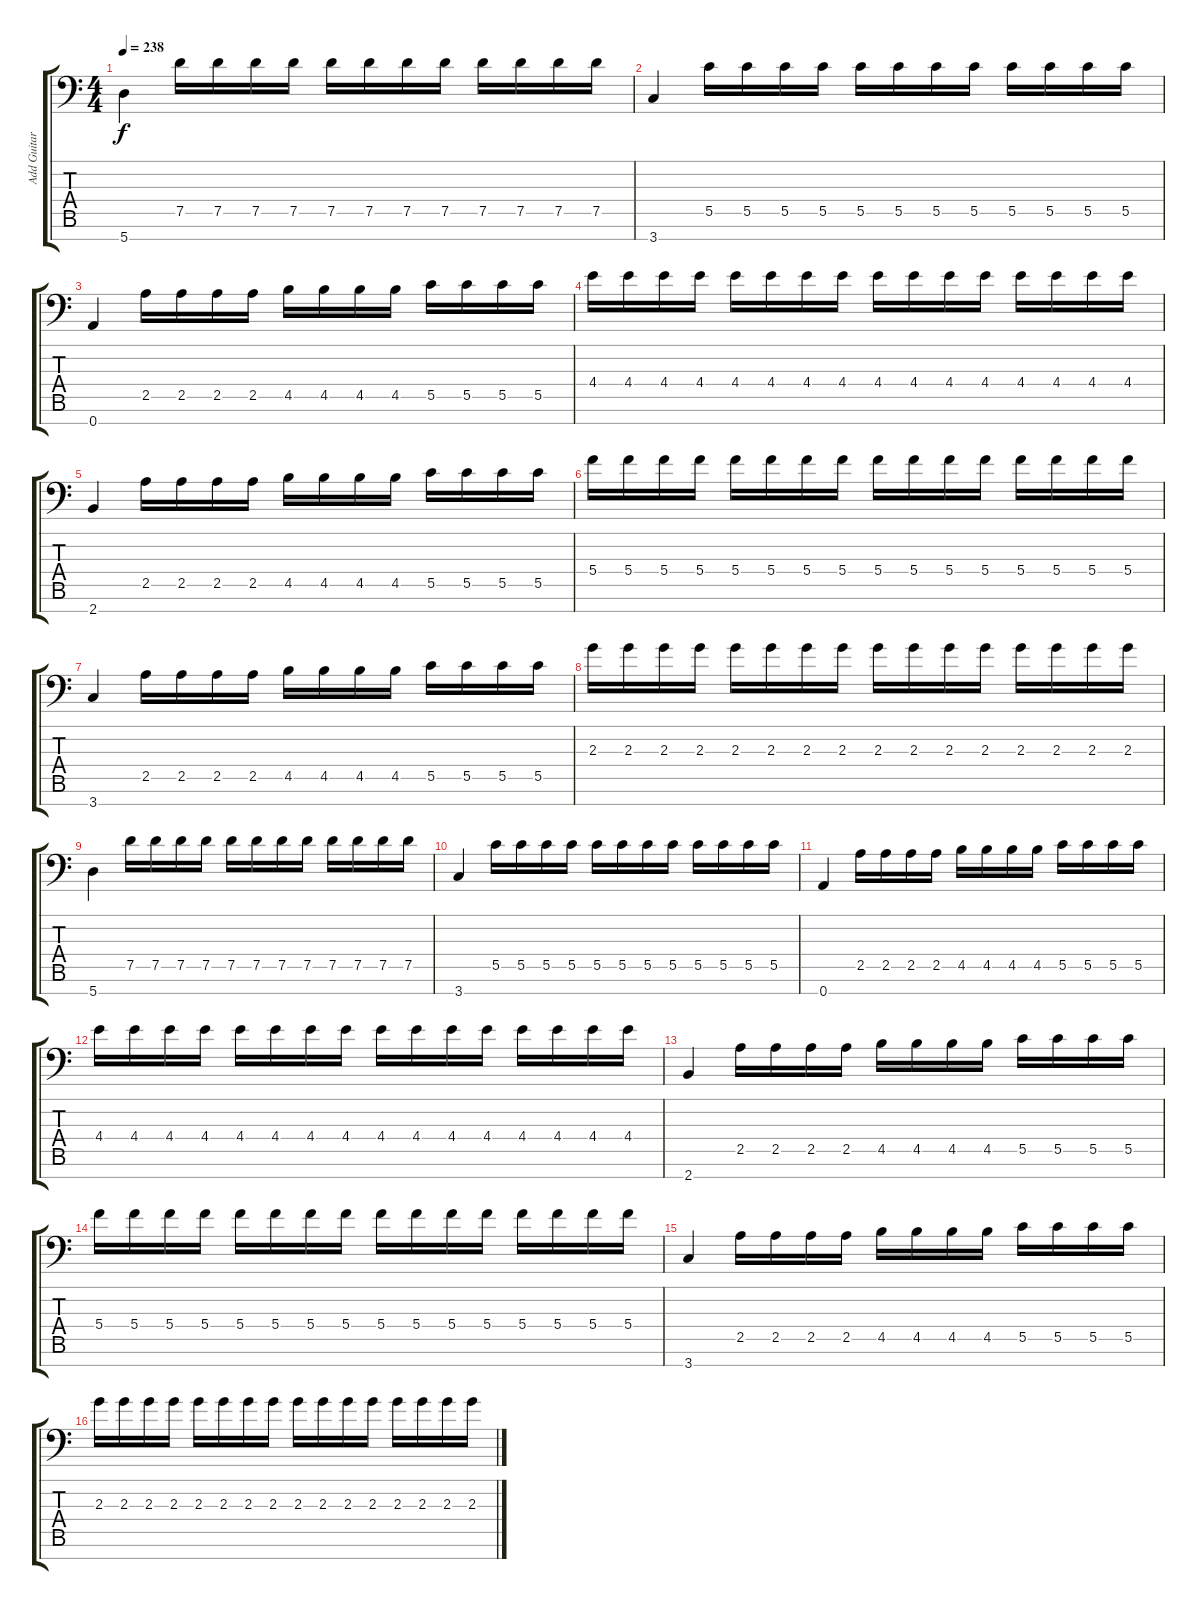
\track ("Add Guitar" "Add Guitar") {instrument distortionguitar}
\staff {score tabs}
\tuning (D4 A3 F3 C3 G2 D2 A1) {hide}
\ts (4 4)
\tempo 238
\clef f4
\ks c
5.7.4{dy f} 7.5.16 7.5.16 7.5.16 7.5.16 7.5.16 7.5.16 7.5.16 7.5.16 7.5.16 7.5.16 7.5.16 7.5.16 |
3.7.4 5.5.16 5.5.16 5.5.16 5.5.16 5.5.16 5.5.16 5.5.16 5.5.16 5.5.16 5.5.16 5.5.16 5.5.16 |
0.7.4 2.5.16 2.5.16 2.5.16 2.5.16 4.5.16 4.5.16 4.5.16 4.5.16 5.5.16 5.5.16 5.5.16 5.5.16 |
4.4.16 4.4.16 4.4.16 4.4.16 4.4.16 4.4.16 4.4.16 4.4.16 4.4.16 4.4.16 4.4.16 4.4.16 4.4.16 4.4.16 4.4.16 4.4.16 |
2.7.4 2.5.16 2.5.16 2.5.16 2.5.16 4.5.16 4.5.16 4.5.16 4.5.16 5.5.16 5.5.16 5.5.16 5.5.16 |
5.4.16 5.4.16 5.4.16 5.4.16 5.4.16 5.4.16 5.4.16 5.4.16 5.4.16 5.4.16 5.4.16 5.4.16 5.4.16 5.4.16 5.4.16 5.4.16 |
3.7.4 2.5.16 2.5.16 2.5.16 2.5.16 4.5.16 4.5.16 4.5.16 4.5.16 5.5.16 5.5.16 5.5.16 5.5.16 |
2.3.16 2.3.16 2.3.16 2.3.16 2.3.16 2.3.16 2.3.16 2.3.16 2.3.16 2.3.16 2.3.16 2.3.16 2.3.16 2.3.16 2.3.16 2.3.16 |
5.7.4 7.5.16 7.5.16 7.5.16 7.5.16 7.5.16 7.5.16 7.5.16 7.5.16 7.5.16 7.5.16 7.5.16 7.5.16 |
3.7.4 5.5.16 5.5.16 5.5.16 5.5.16 5.5.16 5.5.16 5.5.16 5.5.16 5.5.16 5.5.16 5.5.16 5.5.16 |
0.7.4 2.5.16 2.5.16 2.5.16 2.5.16 4.5.16 4.5.16 4.5.16 4.5.16 5.5.16 5.5.16 5.5.16 5.5.16 |
4.4.16 4.4.16 4.4.16 4.4.16 4.4.16 4.4.16 4.4.16 4.4.16 4.4.16 4.4.16 4.4.16 4.4.16 4.4.16 4.4.16 4.4.16 4.4.16 |
2.7.4 2.5.16 2.5.16 2.5.16 2.5.16 4.5.16 4.5.16 4.5.16 4.5.16 5.5.16 5.5.16 5.5.16 5.5.16 |
5.4.16 5.4.16 5.4.16 5.4.16 5.4.16 5.4.16 5.4.16 5.4.16 5.4.16 5.4.16 5.4.16 5.4.16 5.4.16 5.4.16 5.4.16 5.4.16 |
3.7.4 2.5.16 2.5.16 2.5.16 2.5.16 4.5.16 4.5.16 4.5.16 4.5.16 5.5.16 5.5.16 5.5.16 5.5.16 |
2.3.16 2.3.16 2.3.16 2.3.16 2.3.16 2.3.16 2.3.16 2.3.16 2.3.16 2.3.16 2.3.16 2.3.16 2.3.16 2.3.16 2.3.16 2.3.16
